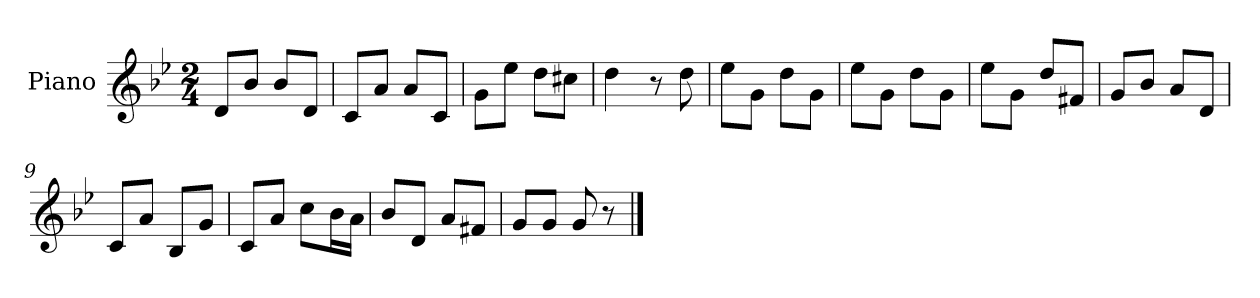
**kern
*part1
*staff1
*I"Piano
*I'Pno
*clefG2
*k[b-e-]
*g:
*M2/4
=1
8d/L
8b-/J
8b-/L
8d/J
=2
8c/L
8a/J
8a/L
8c/J
=3
8g\L
8ee-\J
8dd\L
8cc#X\J
=4
4dd\
8r
8dd\
=5
8ee-\L
8g\J
8dd\L
8g\J
=6
8ee-\L
8g\J
8dd\L
8g\J
=7
8ee-\L
8g\J
8dd/L
8f#X/J
=8
8g/L
8b-/J
8a/L
8d/J
=9
8c/L
8a/J
8B-/L
8g/J
=10
8c/L
8a/J
8cc\L
16b-\L
16a\JJ
=11
8b-/L
8d/J
8a/L
8f#X/J
=12
8g/L
8g/J
8g/
8r
==
*-
